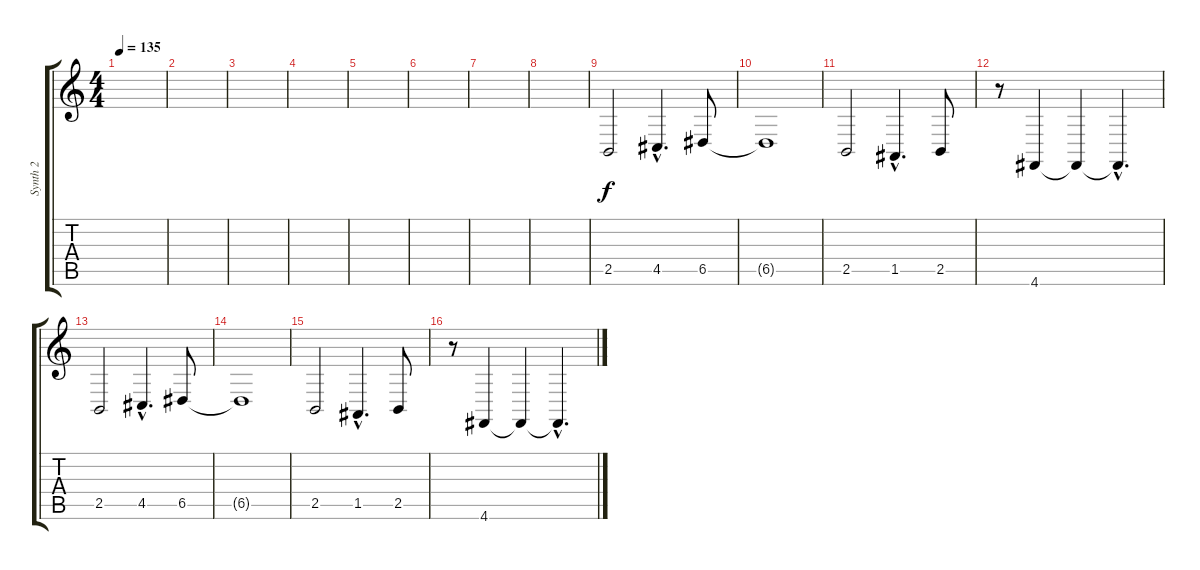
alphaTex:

\track ("Synth 2" "Synth 2") {instrument lead2sawtooth}
\staff {score tabs}
\tuning (E4 B3 G3 D3 A2 D2) {hide}
\ts (4 4)
\tempo 135
\clef g2
\ks c
|
|
|
|
|
|
|
|
2.5.2 4.5{hac}.4{d} 6.5.8 |
6.5{t}.1 |
2.5.2 1.5{hac}.4{d} 2.5.8 |
r.8 4.6.4 4.6{t}.4 4.6{hac t}.4{d} |
2.5.2 4.5{hac}.4{d} 6.5.8 |
6.5{t}.1 |
2.5.2 1.5{hac}.4{d} 2.5.8 |
r.8 4.6.4 4.6{t}.4 4.6{hac t}.4{d}
